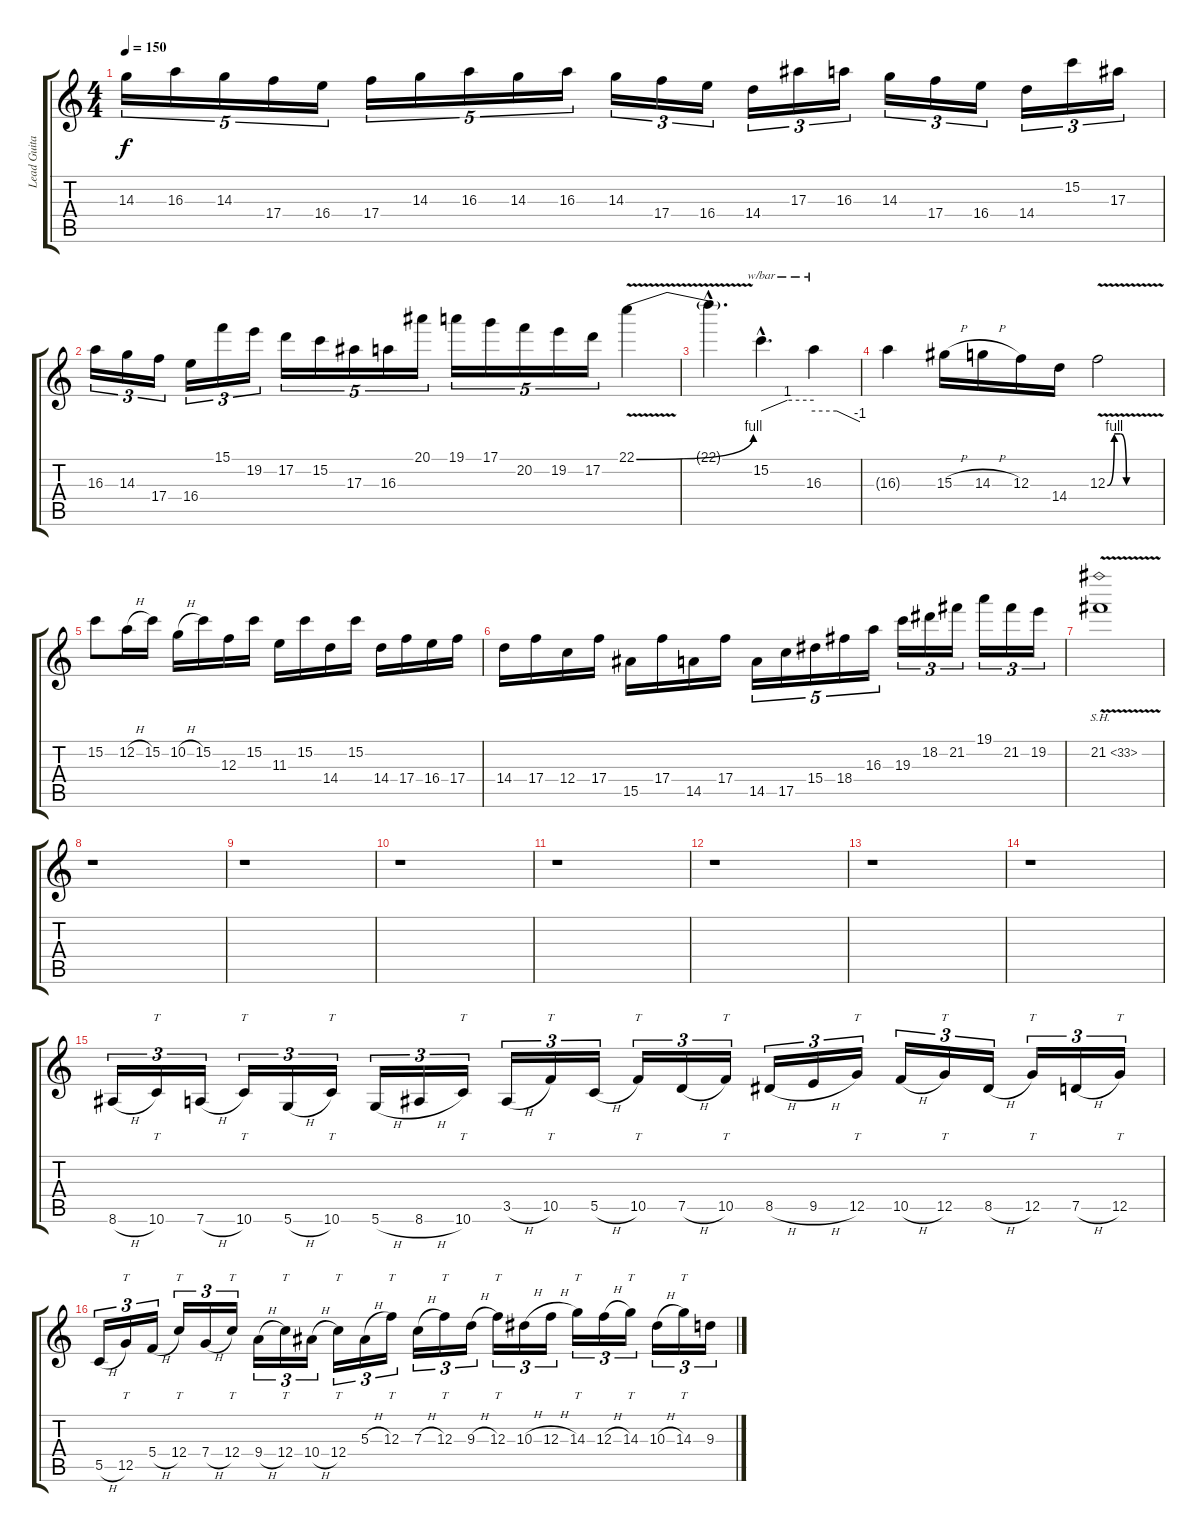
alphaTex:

\track ("Lead Guitar" "Lead Guita") {instrument distortionguitar}
\staff {score tabs}
\tuning (D4 A3 F3 C3 G2 D2) {hide}
\ts (4 4)
\tempo 150
\clef g2
\ks aminor
14.3.16{tu (5 4) dy f} 16.3.16{tu (5 4)} 14.3.16{tu (5 4)} 17.4.16{tu (5 4)} 16.4.16{tu (5 4)} 17.4.16{tu (5 4)} 14.3.16{tu (5 4)} 16.3.16{tu (5 4)} 14.3.16{tu (5 4)} 16.3.16{tu (5 4)} 14.3.16{tu (3 2)} 17.4.16{tu (3 2)} 16.4.16{tu (3 2)} 14.4.16{tu (3 2)} 17.3.16{tu (3 2)} 16.3.16{tu (3 2)} 14.3.16{tu (3 2)} 17.4.16{tu (3 2)} 16.4.16{tu (3 2)} 14.4.16{tu (3 2)} 15.2.16{tu (3 2)} 17.3.16{tu (3 2)} |
16.3.16{tu (3 2)} 14.3.16{tu (3 2)} 17.4.16{tu (3 2)} 16.4.16{tu (3 2)} 15.1.16{tu (3 2)} 19.2.16{tu (3 2)} 17.2.16{tu (5 4)} 15.2.16{tu (5 4)} 17.3.16{tu (5 4)} 16.3.16{tu (5 4)} 20.1.16{tu (5 4)} 19.1.16{tu (5 4)} 17.1.16{tu (5 4)} 20.2.16{tu (5 4)} 19.2.16{tu (5 4)} 17.2.16{tu (5 4)} 22.1{be (bend 0 0 60 4) v}.4 |
22.1{hac t}.4{d} 15.2{hac}.4{d tbe (custom default 0 0 30 4 60 4)} 16.3.4{tbe (custom default 0 0 30 0 60 -4)} |
16.3{t}.4 15.3{h}.16 14.3{h}.16 12.3.16 14.4.16 12.3{be (custom 0 0 8 4 15 4 22 0 45 0 60 0) v}.2 |
15.2.8 12.2{h}.16 15.2.16 10.2{h}.16 15.2.16 12.3.16 15.2.16 11.3.16 15.2.16 14.4.16 15.2.16 14.4.16 17.4.16 16.4.16 17.4.16 |
14.4.16 17.4.16 12.4.16 17.4.16 15.5.16 17.4.16 14.5.16 17.4.16 14.5.16{tu (5 4)} 17.5.16{tu (5 4)} 15.4.16{tu (5 4)} 18.4.16{tu (5 4)} 16.3.16{tu (5 4)} 19.3.16{tu (3 2)} 18.2.16{tu (3 2)} 21.2.16{tu (3 2)} 19.1.16{tu (3 2)} 21.2.16{tu (3 2)} 19.2.16{tu (3 2)} |
21.2{sh 12 v}.1{volume 0 instrument distortionguitar} |
r.1 |
r.1 |
r.1 |
r.1 |
r.1 |
r.1 |
r.1 |
8.6{h}.16{tu (3 2) volume 16 instrument distortionguitar} 10.6.16{tt tu (3 2)} 7.6{h}.16{tu (3 2)} 10.6.16{tt tu (3 2)} 5.6{h}.16{tu (3 2)} 10.6.16{tt tu (3 2)} 5.6{h}.16{tu (3 2)} 8.6{h}.16{tu (3 2)} 10.6.16{tt tu (3 2)} 3.5{h}.16{tu (3 2)} 10.5.16{tt tu (3 2)} 5.5{h}.16{tu (3 2)} 10.5.16{tt tu (3 2)} 7.5{h}.16{tu (3 2)} 10.5.16{tt tu (3 2)} 8.5{h}.16{tu (3 2)} 9.5{h}.16{tu (3 2)} 12.5.16{tt tu (3 2)} 10.5{h}.16{tu (3 2)} 12.5.16{tt tu (3 2)} 8.5{h}.16{tu (3 2)} 12.5.16{tt tu (3 2)} 7.5{h}.16{tu (3 2)} 12.5.16{tt tu (3 2)} |
5.5{h}.16{tu (3 2)} 12.5.16{tt tu (3 2)} 5.4{h}.16{tu (3 2)} 12.4.16{tt tu (3 2)} 7.4{h}.16{tu (3 2)} 12.4.16{tt tu (3 2)} 9.4{h}.16{tu (3 2)} 12.4.16{tt tu (3 2)} 10.4{h}.16{tu (3 2)} 12.4.16{tt tu (3 2)} 5.3{h}.16{tu (3 2)} 12.3.16{tt tu (3 2)} 7.3{h}.16{tu (3 2)} 12.3.16{tt tu (3 2)} 9.3{h}.16{tu (3 2)} 12.3.16{tt tu (3 2)} 10.3{h}.16{tu (3 2)} 12.3{h}.16{tu (3 2)} 14.3.16{tt tu (3 2)} 12.3{h}.16{tu (3 2)} 14.3.16{tt tu (3 2)} 10.3{h}.16{tu (3 2)} 14.3.16{tt tu (3 2)} 9.3{h}.16{tu (3 2)}
